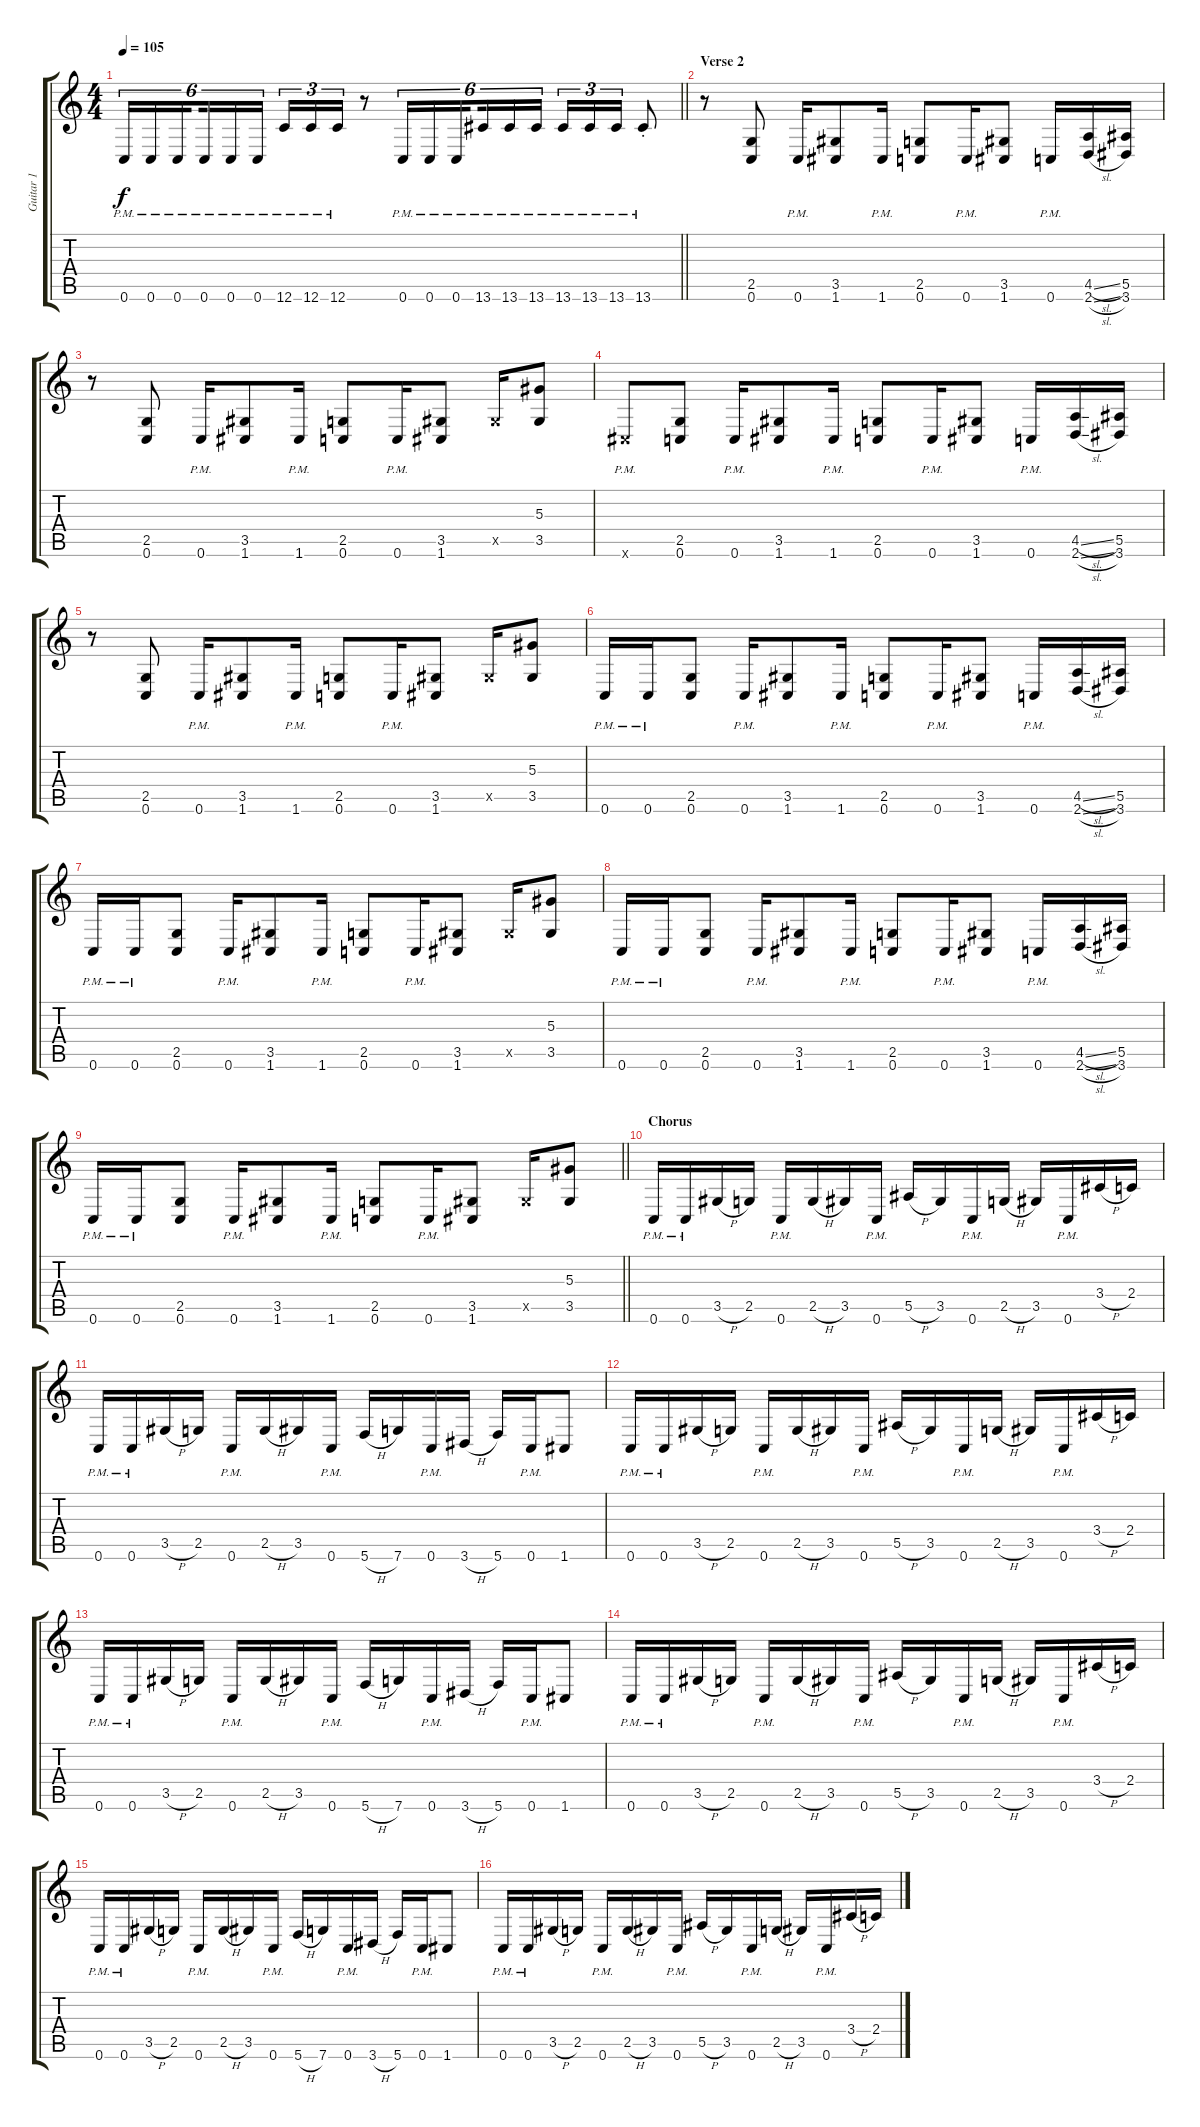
\track ("Guitar 1" "Guitar 1") {instrument distortionguitar}
\staff {score tabs}
\tuning (C4 G3 Eb3 Bb2 F2 C2) {hide}
\ts (4 4)
\tempo 105
\clef g2
\barLineRight lightlight
\ks c
0.6{pm}.16{tu (6 4) dy f} 0.6{pm}.16{tu (6 4)} 0.6{pm}.16{tu (6 4) beam splitsecondary} 0.6{pm}.16{tu (6 4)} 0.6{pm}.16{tu (6 4)} 0.6{pm}.16{tu (6 4)} 12.6{pm}.16{tu (3 2)} 12.6{pm}.16{tu (3 2)} 12.6{pm}.16{tu (3 2)} r.8 0.6{pm}.16{tu (6 4)} 0.6{pm}.16{tu (6 4)} 0.6{pm}.16{tu (6 4) beam splitsecondary} 13.6{pm}.16{tu (6 4)} 13.6{pm}.16{tu (6 4)} 13.6{pm}.16{tu (6 4)} 13.6{pm}.16{tu (3 2)} 13.6{pm}.16{tu (3 2)} 13.6{pm}.16{tu (3 2)} 13.6{pm st}.8 |
\section ("" "Verse 2")
r.8 (2.5 0.6).8 0.6{pm}.16 (3.5 1.6).8 1.6{pm}.16 (2.5 0.6).8 0.6{pm}.16 (3.5 1.6).8 0.6{pm}.16 (4.5{sl} 2.6{sl}).16 (5.5 3.6).16 |
r.8 (2.5 0.6).8 0.6{pm}.16 (3.5 1.6).8 1.6{pm}.16 (2.5 0.6).8 0.6{pm}.16 (3.5 1.6).8 3.5{x}.16 (5.3 3.5).8 |
1.6{pm x}.8 (2.5 0.6).8 0.6{pm}.16 (3.5 1.6).8 1.6{pm}.16 (2.5 0.6).8 0.6{pm}.16 (3.5 1.6).8 0.6{pm}.16 (4.5{sl} 2.6{sl}).16 (5.5 3.6).16 |
r.8 (2.5 0.6).8 0.6{pm}.16 (3.5 1.6).8 1.6{pm}.16 (2.5 0.6).8 0.6{pm}.16 (3.5 1.6).8 3.5{x}.16 (5.3 3.5).8 |
0.6{pm}.16 0.6{pm}.16 (2.5 0.6).8 0.6{pm}.16 (3.5 1.6).8 1.6{pm}.16 (2.5 0.6).8 0.6{pm}.16 (3.5 1.6).8 0.6{pm}.16 (4.5{sl} 2.6{sl}).16 (5.5 3.6).16 |
0.6{pm}.16 0.6{pm}.16 (2.5 0.6).8 0.6{pm}.16 (3.5 1.6).8 1.6{pm}.16 (2.5 0.6).8 0.6{pm}.16 (3.5 1.6).8 3.5{x}.16 (5.3 3.5).8 |
0.6{pm}.16 0.6{pm}.16 (2.5 0.6).8 0.6{pm}.16 (3.5 1.6).8 1.6{pm}.16 (2.5 0.6).8 0.6{pm}.16 (3.5 1.6).8 0.6{pm}.16 (4.5{sl} 2.6{sl}).16 (5.5 3.6).16 |
\barLineRight lightlight
0.6{pm}.16 0.6{pm}.16 (2.5 0.6).8 0.6{pm}.16 (3.5 1.6).8 1.6{pm}.16 (2.5 0.6).8 0.6{pm}.16 (3.5 1.6).8 3.5{x}.16 (5.3 3.5).8 |
\section ("" "Chorus")
0.6{pm}.16 0.6{pm}.16 3.5{h}.16 2.5.16 0.6{pm}.16 2.5{h}.16 3.5.16 0.6{pm}.16 5.5{h}.16 3.5.16 0.6{pm}.16 2.5{h}.16 3.5.16 0.6{pm}.16 3.4{h}.16 2.4.16 |
0.6{pm}.16 0.6{pm}.16 3.5{h}.16 2.5.16 0.6{pm}.16 2.5{h}.16 3.5.16 0.6{pm}.16 5.6{h}.16 7.6.16 0.6{pm}.16 3.6{h}.16 5.6.16 0.6{pm}.16 1.6.8 |
0.6{pm}.16 0.6{pm}.16 3.5{h}.16 2.5.16 0.6{pm}.16 2.5{h}.16 3.5.16 0.6{pm}.16 5.5{h}.16 3.5.16 0.6{pm}.16 2.5{h}.16 3.5.16 0.6{pm}.16 3.4{h}.16 2.4.16 |
0.6{pm}.16 0.6{pm}.16 3.5{h}.16 2.5.16 0.6{pm}.16 2.5{h}.16 3.5.16 0.6{pm}.16 5.6{h}.16 7.6.16 0.6{pm}.16 3.6{h}.16 5.6.16 0.6{pm}.16 1.6.8 |
0.6{pm}.16 0.6{pm}.16 3.5{h}.16 2.5.16 0.6{pm}.16 2.5{h}.16 3.5.16 0.6{pm}.16 5.5{h}.16 3.5.16 0.6{pm}.16 2.5{h}.16 3.5.16 0.6{pm}.16 3.4{h}.16 2.4.16 |
0.6{pm}.16 0.6{pm}.16 3.5{h}.16 2.5.16 0.6{pm}.16 2.5{h}.16 3.5.16 0.6{pm}.16 5.6{h}.16 7.6.16 0.6{pm}.16 3.6{h}.16 5.6.16 0.6{pm}.16 1.6.8 |
0.6{pm}.16 0.6{pm}.16 3.5{h}.16 2.5.16 0.6{pm}.16 2.5{h}.16 3.5.16 0.6{pm}.16 5.5{h}.16 3.5.16 0.6{pm}.16 2.5{h}.16 3.5.16 0.6{pm}.16 3.4{h}.16 2.4.16
